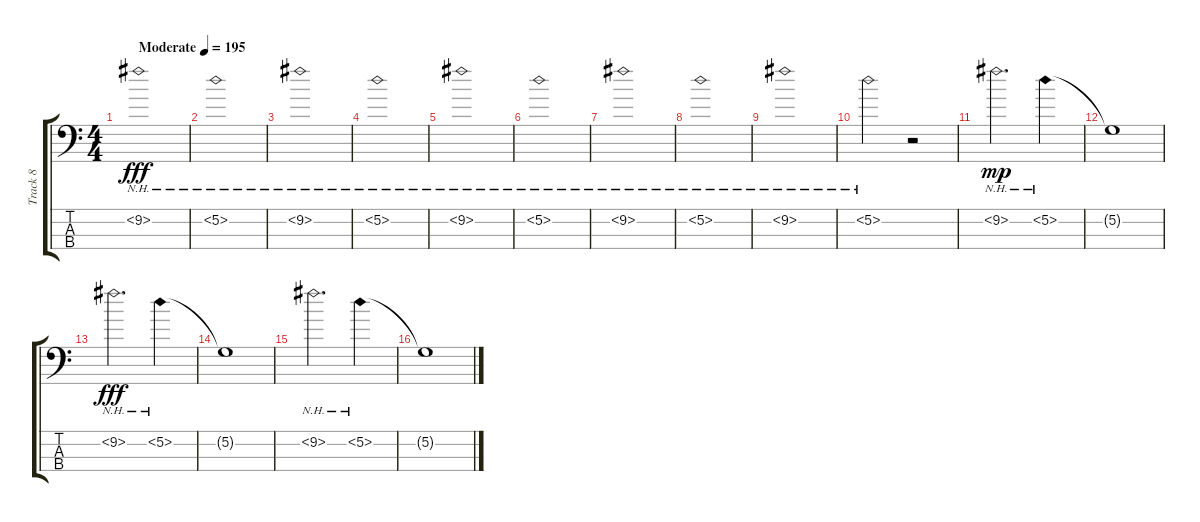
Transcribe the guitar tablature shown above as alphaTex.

\track ("Track 8" "Track 8") {instrument electricbasspick}
\staff {score tabs}
\tuning (G2 D2 A1 E1) {hide}
\ts (4 4)
\tempo (195 "Moderate")
\clef f4
\ks c
9.2{nh}.1{dy fff instrument electricbasspick} |
5.2{nh}.1 |
9.2{nh}.1 |
5.2{nh}.1 |
9.2{nh}.1 |
5.2{nh}.1 |
9.2{nh}.1 |
5.2{nh}.1 |
9.2{nh}.1 |
5.2{nh}.2 r.2 |
9.2{nh}.2{d dy mp} 5.2{nh}.4 |
5.2{t}.1 |
9.2{nh}.2{d dy fff} 5.2{nh}.4 |
5.2{t}.1 |
9.2{nh}.2{d} 5.2{nh}.4 |
5.2{t}.1
